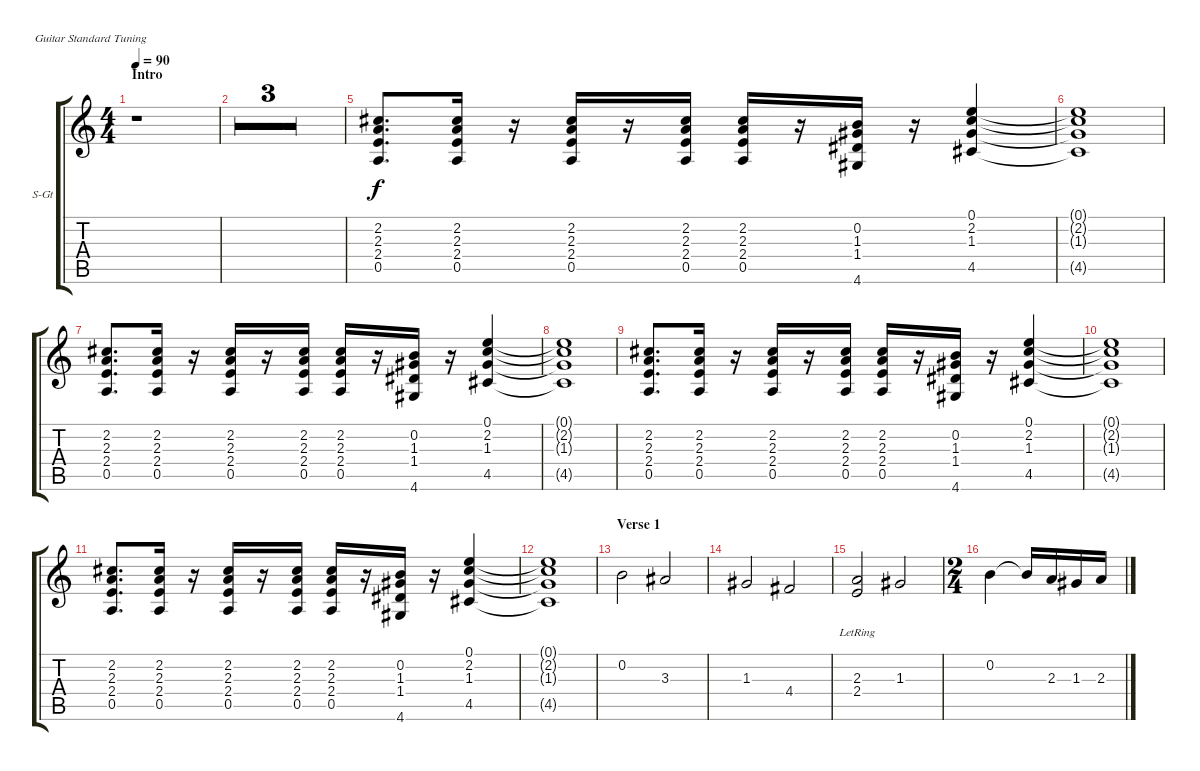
\bracketExtendMode groupsimilarinstruments
\firstSystemTrackNameOrientation horizontal
\otherSystemsTrackNameOrientation horizontal
\track ("Synth 3" "S-Gt") {multiBarRest instrument synthbrass2}
\staff {score tabs}
\tuning (E4 B3 G3 D3 A2 E2)
\displaytranspose 12
\ts (4 4)
\beaming (8 2 2 2 2)
\section ("" "Intro")
\tempo 90
\clef g2
\ks c
r.1{dy f instrument synthbrass2} |
r.1 |
r.1 |
r.1 |
(2.2 2.3 2.4 0.5).8{d} (2.2 2.3 2.4 0.5).16 r.16 (2.2 2.3 2.4 0.5).16 r.16 (2.2 2.3 2.4 0.5).16 (2.2 2.3 2.4 0.5).16 r.16 (0.2 1.3 1.4 4.6).16 r.16 (0.1 2.2 1.3 4.5).4 |
(0.1{t} 2.2{t} 1.3{t} 4.5{t}).1 |
(2.2 2.3 2.4 0.5).8{d} (2.2 2.3 2.4 0.5).16 r.16 (2.2 2.3 2.4 0.5).16 r.16 (2.2 2.3 2.4 0.5).16 (2.2 2.3 2.4 0.5).16 r.16 (0.2 1.3 1.4 4.6).16 r.16 (0.1 2.2 1.3 4.5).4 |
(0.1{t} 2.2{t} 1.3{t} 4.5{t}).1 |
(2.2 2.3 2.4 0.5).8{d} (2.2 2.3 2.4 0.5).16 r.16 (2.2 2.3 2.4 0.5).16 r.16 (2.2 2.3 2.4 0.5).16 (2.2 2.3 2.4 0.5).16 r.16 (0.2 1.3 1.4 4.6).16 r.16 (0.1 2.2 1.3 4.5).4 |
(0.1{t} 2.2{t} 1.3{t} 4.5{t}).1 |
(2.2 2.3 2.4 0.5).8{d} (2.2 2.3 2.4 0.5).16 r.16 (2.2 2.3 2.4 0.5).16 r.16 (2.2 2.3 2.4 0.5).16 (2.2 2.3 2.4 0.5).16 r.16 (0.2 1.3 1.4 4.6).16 r.16 (0.1 2.2 1.3 4.5).4 |
(0.1{t} 2.2{t} 1.3{t} 4.5{t}).1 |
\section ("" "Verse 1")
0.2.2 3.3.2 |
1.3.2 4.4.2 |
(2.3 2.4{lr}).2 1.3.2 |
\ts (2 4)
\beaming (8 2 2)
0.2.4 0.2{t}.16 2.3.16 1.3.16 2.3.16
